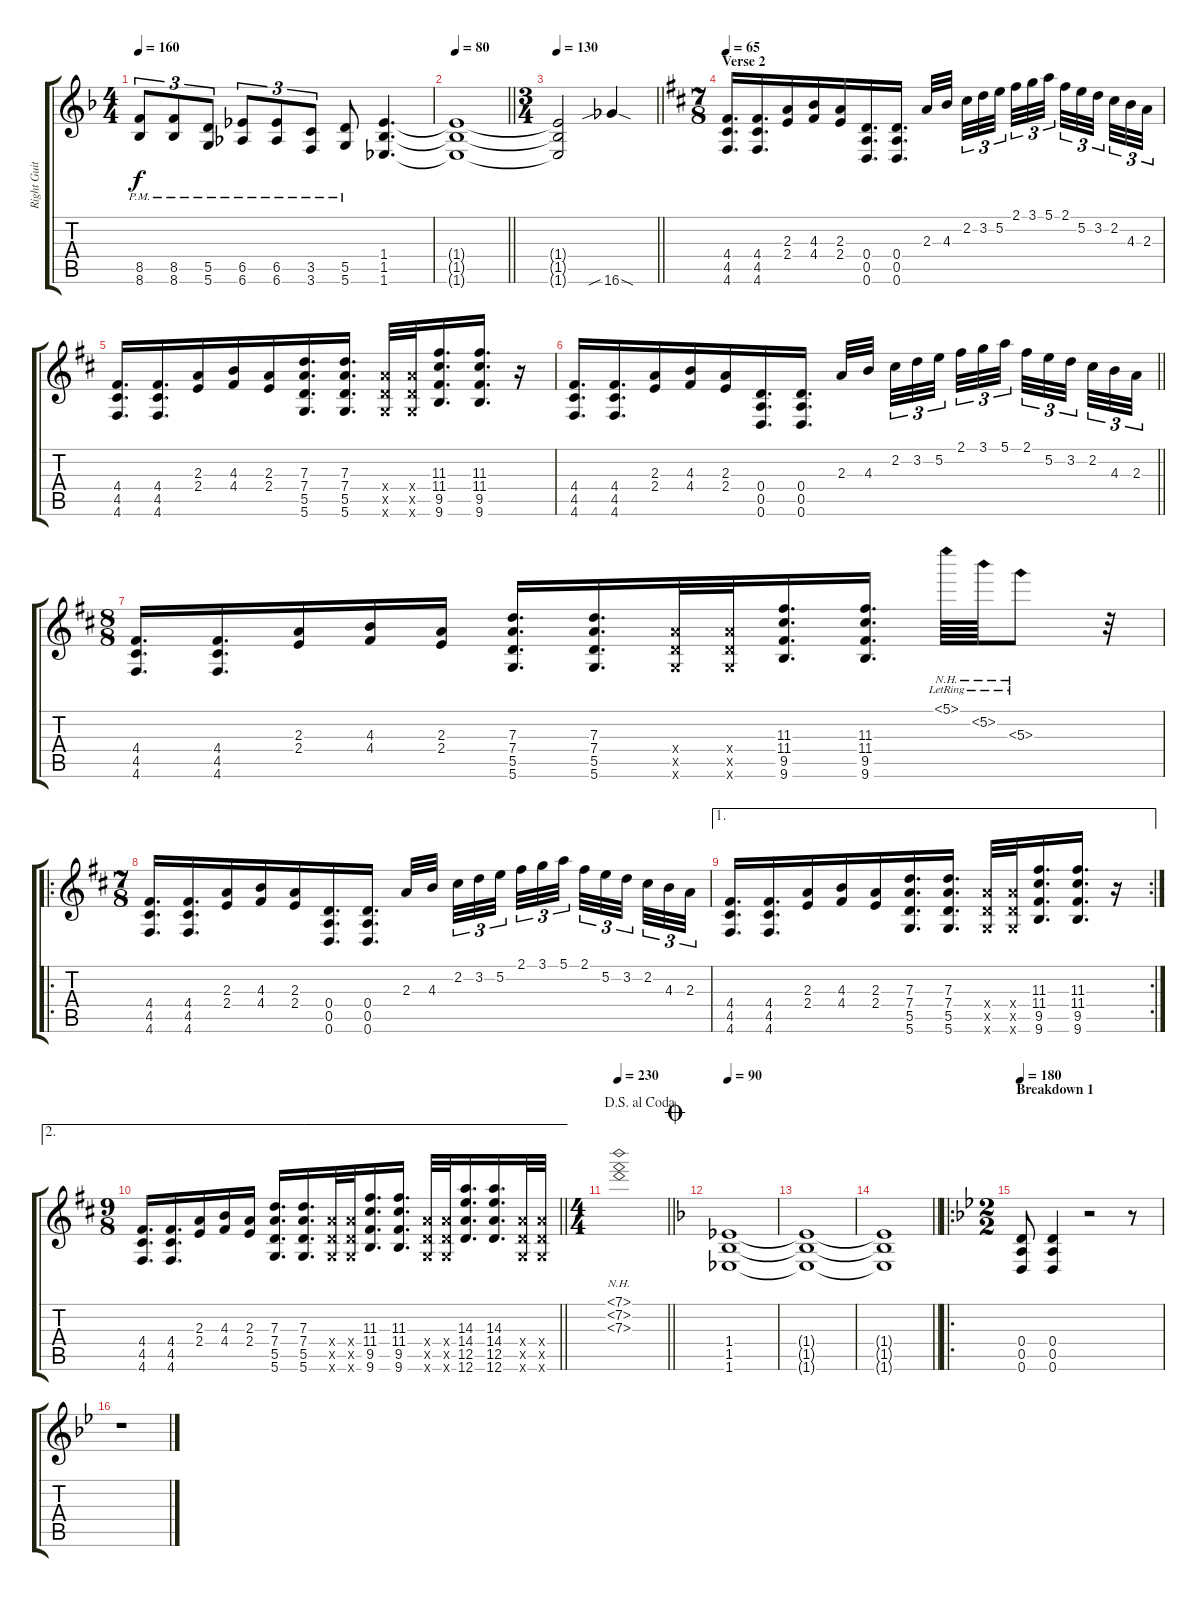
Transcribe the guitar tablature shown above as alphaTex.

\track ("Right Guitar" "Right Guit") {instrument distortionguitar}
\staff {score tabs}
\tuning (E4 B3 G3 D3 A2 D2) {hide}
\ts (4 4)
\tempo 160
\clef g2
\ks f
(8.5{pm} 8.6{pm}).8{tu (3 2) dy f} (8.5{pm} 8.6{pm}).8{tu (3 2)} (5.5{pm} 5.6{pm}).8{tu (3 2)} (6.5{pm} 6.6{pm}).8{tu (3 2)} (6.5{pm} 6.6{pm}).8{tu (3 2)} (3.5{pm} 3.6{pm}).8{tu (3 2)} (5.5{pm} 5.6{pm}).8 (1.4 1.5 1.6).4{d} |
\tempo 80
\barLineRight lightlight
(1.4{t} 1.5{t} 1.6{t}).1 |
\ts (3 4)
\tempo 130
\barLineRight lightlight
(1.4{t} 1.5{t} 1.6{t}).2 16.6{sib sod}.4 |
\ts (7 8)
\section ("" "Verse 2")
\tempo 65
\ks d
(4.4 4.5 4.6).16{d} (4.4 4.5 4.6).16{d} (2.3 2.4).16 (4.3 4.4).16 (2.3 2.4).16 (0.4 0.5 0.6).16{d} (0.4 0.5 0.6).16{d} 2.3.32 4.3.32 2.2.32{tu (3 2)} 3.2.32{tu (3 2)} 5.2.32{tu (3 2) beam splitsecondary} 2.1.32{tu (3 2)} 3.1.32{tu (3 2)} 5.1.32{tu (3 2)} 2.1.32{tu (3 2)} 5.2.32{tu (3 2)} 3.2.32{tu (3 2) beam splitsecondary} 2.2.32{tu (3 2)} 4.3.32{tu (3 2)} 2.3.32{tu (3 2)} |
(4.4 4.5 4.6).16{d} (4.4 4.5 4.6).16{d} (2.3 2.4).16 (4.3 4.4).16 (2.3 2.4).16 (7.3 7.4 5.5 5.6).16{d} (7.3 7.4 5.5 5.6).16{d} (7.4{x} 5.5{x} 5.6{x}).32 (7.4{x} 5.5{x} 5.6{x}).32 (11.3 11.4 9.5 9.6).16{d} (11.3 11.4 9.5 9.6).16{d} r.16 |
\barLineRight lightlight
(4.4 4.5 4.6).16{d} (4.4 4.5 4.6).16{d} (2.3 2.4).16 (4.3 4.4).16 (2.3 2.4).16 (0.4 0.5 0.6).16{d} (0.4 0.5 0.6).16{d} 2.3.32 4.3.32 2.2.32{tu (3 2)} 3.2.32{tu (3 2)} 5.2.32{tu (3 2) beam splitsecondary} 2.1.32{tu (3 2)} 3.1.32{tu (3 2)} 5.1.32{tu (3 2)} 2.1.32{tu (3 2)} 5.2.32{tu (3 2)} 3.2.32{tu (3 2) beam splitsecondary} 2.2.32{tu (3 2)} 4.3.32{tu (3 2)} 2.3.32{tu (3 2)} |
\ts (8 8)
(4.4 4.5 4.6).16{d} (4.4 4.5 4.6).16{d} (2.3 2.4).16 (4.3 4.4).16 (2.3 2.4).16 (7.3 7.4 5.5 5.6).16{d} (7.3 7.4 5.5 5.6).16{d} (7.4{x} 5.5{x} 5.6{x}).32 (7.4{x} 5.5{x} 5.6{x}).32 (11.3 11.4 9.5 9.6).16{d} (11.3 11.4 9.5 9.6).16{d} 5.1{nh lr}.64 5.2{nh lr}.64 5.3{nh lr}.8 r.32 |
\ro
\ts (7 8)
(4.4 4.5 4.6).16{d} (4.4 4.5 4.6).16{d} (2.3 2.4).16 (4.3 4.4).16 (2.3 2.4).16 (0.4 0.5 0.6).16{d} (0.4 0.5 0.6).16{d} 2.3.32 4.3.32 2.2.32{tu (3 2)} 3.2.32{tu (3 2)} 5.2.32{tu (3 2) beam splitsecondary} 2.1.32{tu (3 2)} 3.1.32{tu (3 2)} 5.1.32{tu (3 2)} 2.1.32{tu (3 2)} 5.2.32{tu (3 2)} 3.2.32{tu (3 2) beam splitsecondary} 2.2.32{tu (3 2)} 4.3.32{tu (3 2)} 2.3.32{tu (3 2)} |
\ae 1
\rc 2
(4.4 4.5 4.6).16{d} (4.4 4.5 4.6).16{d} (2.3 2.4).16 (4.3 4.4).16 (2.3 2.4).16 (7.3 7.4 5.5 5.6).16{d} (7.3 7.4 5.5 5.6).16{d} (7.4{x} 5.5{x} 5.6{x}).32 (7.4{x} 5.5{x} 5.6{x}).32 (11.3 11.4 9.5 9.6).16{d} (11.3 11.4 9.5 9.6).16{d} r.16 |
\ae 2
\ts (9 8)
\barLineRight lightlight
(4.4 4.5 4.6).16{d} (4.4 4.5 4.6).16{d} (2.3 2.4).16 (4.3 4.4).16 (2.3 2.4).16 (7.3 7.4 5.5 5.6).16{d} (7.3 7.4 5.5 5.6).16{d} (7.4{x} 5.5{x} 5.6{x}).32 (7.4{x} 5.5{x} 5.6{x}).32 (11.3 11.4 9.5 9.6).16{d} (11.3 11.4 9.5 9.6).16{d} (7.4{x} 5.5{x} 5.6{x}).32 (7.4{x} 5.5{x} 5.6{x}).32 (14.3 14.4 12.5 12.6).16{d} (14.3 14.4 12.5 12.6).16{d} (7.4{x} 5.5{x} 5.6{x}).32 (7.4{x} 5.5{x} 5.6{x}).32 |
\ts (4 4)
\jump dalsegnoalcoda
\tempo 230
\barLineRight lightlight
(7.1{nh} 7.2{nh} 7.3{nh}).1 |
\jump coda
\tempo 90
\ks f
(1.4 1.5 1.6).1 |
(1.4{t} 1.5{t} 1.6{t}).1 |
\barLineRight lightlight
(1.4{t} 1.5{t} 1.6{t}).1 |
\ro
\ts (2 2)
\section ("" "Breakdown 1")
\tempo 180
\ks bb
(0.4 0.5 0.6).8 (0.4 0.5 0.6).4 r.2 r.8 |
r.1
